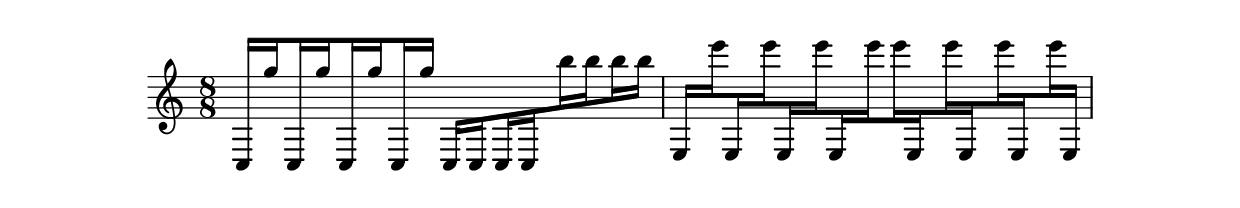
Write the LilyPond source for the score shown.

\version "1.5.68"
\header {
    texidoc = "Knee beaming. (funky)"
}

\score { \notes
\relative c'
	 {
	     \property Voice.Beam \set #'auto-knee-gap = #7
	     \property Voice.subdivideBeams = ##t	     
	     \time 8/8
	     [c,16  g'''16  
	     c,,,16  g'''16 
	     c,,,16  g'''16 	     	     
	     c,,,16  g'''16 ]

	     [c,,,16 c c c
	      b'''   b b b]

	     \transpose a, { \relative b'' { [g,16  g'''16  
	     g,,,16  g'''16 
	     g,,,16  g'''16 	     	     
	     g,,,16  g'''16
	     g g,,,
	     g''' g,,,
	     g''' g,,,
	     g''' g,,,]	    }  }
	     
	 }
\paper { linewidth = -1. } 

     }
